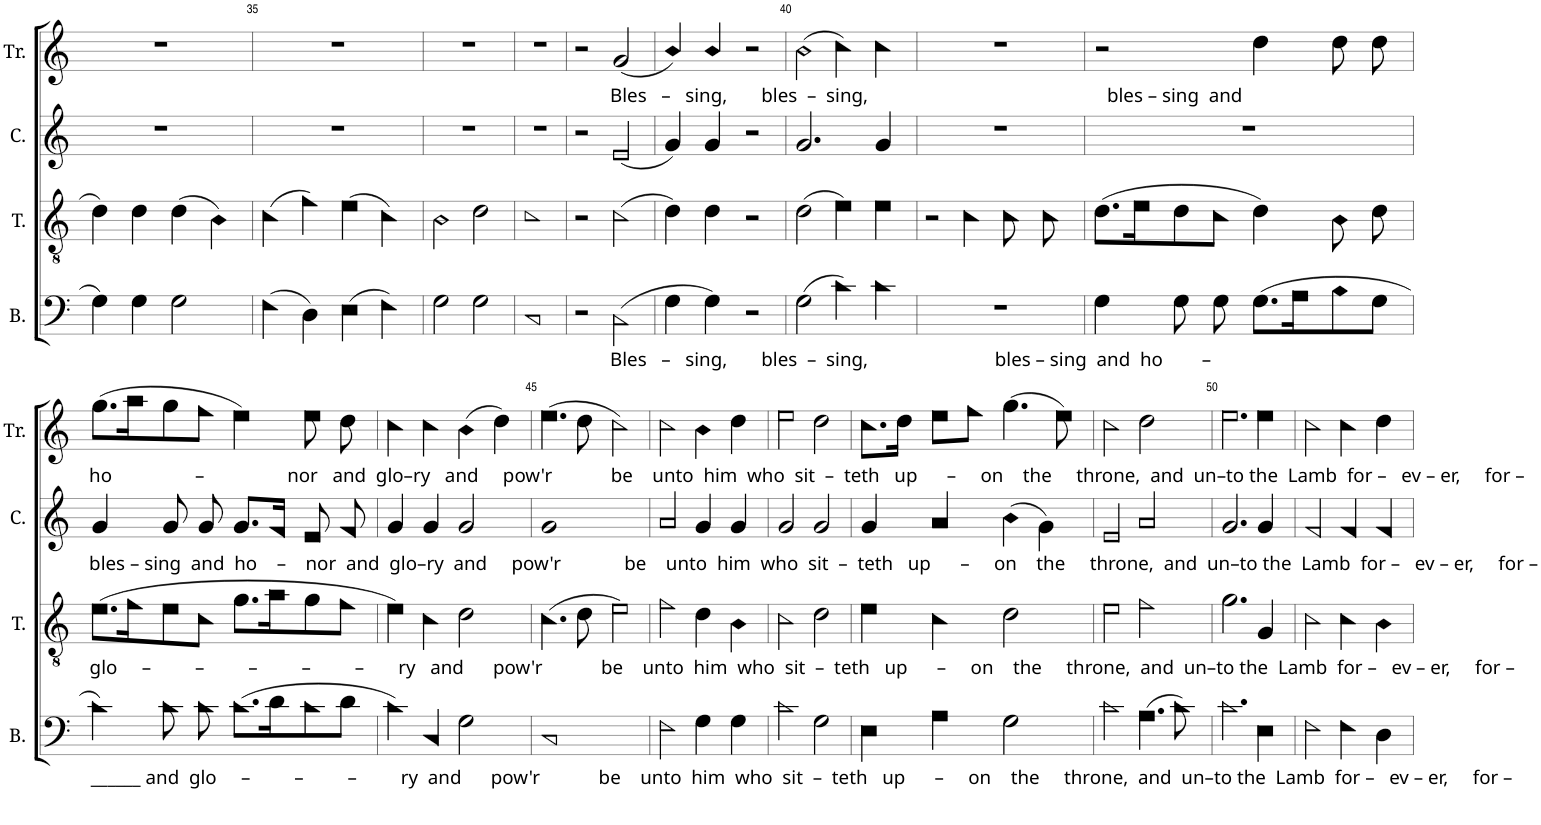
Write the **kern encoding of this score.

**kern	**kern	**kern	**kern
*part4	*part3	*part2	*part1
*staff4	*staff3	*staff2	*staff1
*I"Bass	*I"Tenor	*I"C.	*I"Tr.
*I'B.	*I'T.	*I'C.	*I'Tr.
!!LO:PB:g=z
*clefF4	*clefGv2	*clefG2	*clefG2
*k[]	*k[]	*k[]	*k[]
*M4/4	*M4/4	*M4/4	*M4/4
*met(c)	*met(c)	*met(c)	*met(c)
=34	=34	=34	=34
4G!\	4d!\	1r	1r
4G!\	4d!\	.	.
2G!\	(4d!\	.	.
.	4B!\)	.	.
=35	=35	=35	=35
(4F!\	(4c!\	1r	1r
4D!\)	4f!\)	.	.
(4E!\	(4e!\	.	.
4F!\)	4c!\)	.	.
=36	=36	=36	=36
2G!\	2B!\	1r	1r
2G!\	2d!\	.	.
=37	=37	=37	=37
1C!	1c!	1r	1r
=38	=38	=38	=38
2r	2r	2r	2r
!	!	!	!LO:TX:b:t=Bles   –   sing,       bles  –  sing,                                                 bles – sing  and
!LO:TX:b:t=Bles   –   sing,       bles  –  sing,                          bles – sing  and  ho        –	!	!	!
(2C!\	(2c!\	(2e!/	(2g!/
=39	=39	=39	=39
4G!\	4d!\)	4g!/)	4b!/)
4G!\)	4d!\	4g!/	4b!/
2r	2r	2r	2r
=40	=40	=40	=40
(2G!\	(2d!\	2.g!/	(2b!\
4c!\)	4e!\)	.	4cc!\)
4c!\	4e!\	4g!/	4cc!\
=41	=41	=41	=41
1r	2r	1r	1r
.	4c!\	.	.
.	8c!\	.	.
.	8c!\	.	.
=42	=42	=42	=42
4G!\	(8.d!\L	1r	2r
.	16e!\K	.	.
8G!\	8d!\	.	.
8G!\	8c!\J	.	.
(8.G!\L	4d!\)	.	4dd!\
16A!\K	.	.	.
8B!\	8B!\	.	8dd!\
8G!\J	8d!\	.	8dd!\
!!LO:LB:g=z
=43	=43	=43	=43
!	!	!	!LO:TX:b:t=ho                 –                 nor   and  glo–ry   and     pow'r            be    unto  him  who  sit  –  teth   up      –     on    the     throne,  and  un–to the  Lamb  for –   ev – er,     for –
!	!	!LO:TX:b:t=bles – sing  and  ho    –    nor  and  glo–ry  and     pow'r             be    unto  him  who  sit  –  teth   up      –     on    the     throne,  and  un–to the  Lamb  for –   ev – er,     for –	!
!	!LO:TX:b:t=glo     –         –         –         –         –       ry   and      pow'r            be    unto  him  who  sit  –  teth   up      –     on    the     throne,  and  un–to the  Lamb  for –   ev – er,     for –	!	!
!LO:TX:b:t=______ and  glo     –         –         –         ry  and      pow'r            be    unto  him  who  sit  –  teth   up      –     on    the     throne,  and  un–to the  Lamb  for –   ev – er,     for –	!	!	!
4c!\)	(8.e!\L	4g!/	(8.gg!\L
.	16f!\K	.	16aa!\K
8c!\	8e!\	8g!/	8gg!\
8c!\	8c!\J	8g!/	8ff!\J
(8.c!\L	8.g!\L	8.g!/L	4ee!\)
16d!\K	16a!\K	16f!/Jk	.
8c!\	8g!\	8e!/	8ee!\
8d!\J	8f!\J	8f!/	8dd!\
=44	=44	=44	=44
4c!\)	4e!\)	4g!/	4cc!\
4C!/	4c!\	4g!/	4cc!\
2G!\	2d!\	2g!/	(4b!\
.	.	.	4dd!\)
=45	=45	=45	=45
1C!	(4.c!\	1g!	(4.ee!\
.	8d!\	.	8dd!\
.	2e!\)	.	2cc!\)
=46	=46	=46	=46
2F!\	2f!\	2a!/	2cc!\
4G!\	4d!\	4g!/	4b!\
4G!\	4B!\	4g!/	4dd!\
=47	=47	=47	=47
2c!\	2c!\	2g!/	2ee!\
2G!\	2d!\	2g!/	2dd!\
=48	=48	=48	=48
4E!\	4e!\	4g!/	8.cc!\L
.	.	.	16dd!\Jk
4A!\	4c!\	4a!/	8ee!\L
.	.	.	8ff!\J
2G!\	2d!\	(4b!\	(4.gg!\
.	.	4g!\)	.
.	.	.	8ee!\)
=49	=49	=49	=49
2c!\	2e!\	2e!/	2cc!\
(4.A!\	2f!\	2a!/	2dd!\
8c!\)	.	.	.
=50	=50	=50	=50
2.c!\	2.g!\	2.g!/	2.ee!\
4E!\	4G!/	4g!/	4ee!\
=51	=51	=51	=51
2F!\	2c!\	2f!/	2cc!\
4F!\	4c!\	4f!/	4cc!\
4D!\	4B!\	4f!/	4dd!\
=	=	=	=
*-	*-	*-	*-
